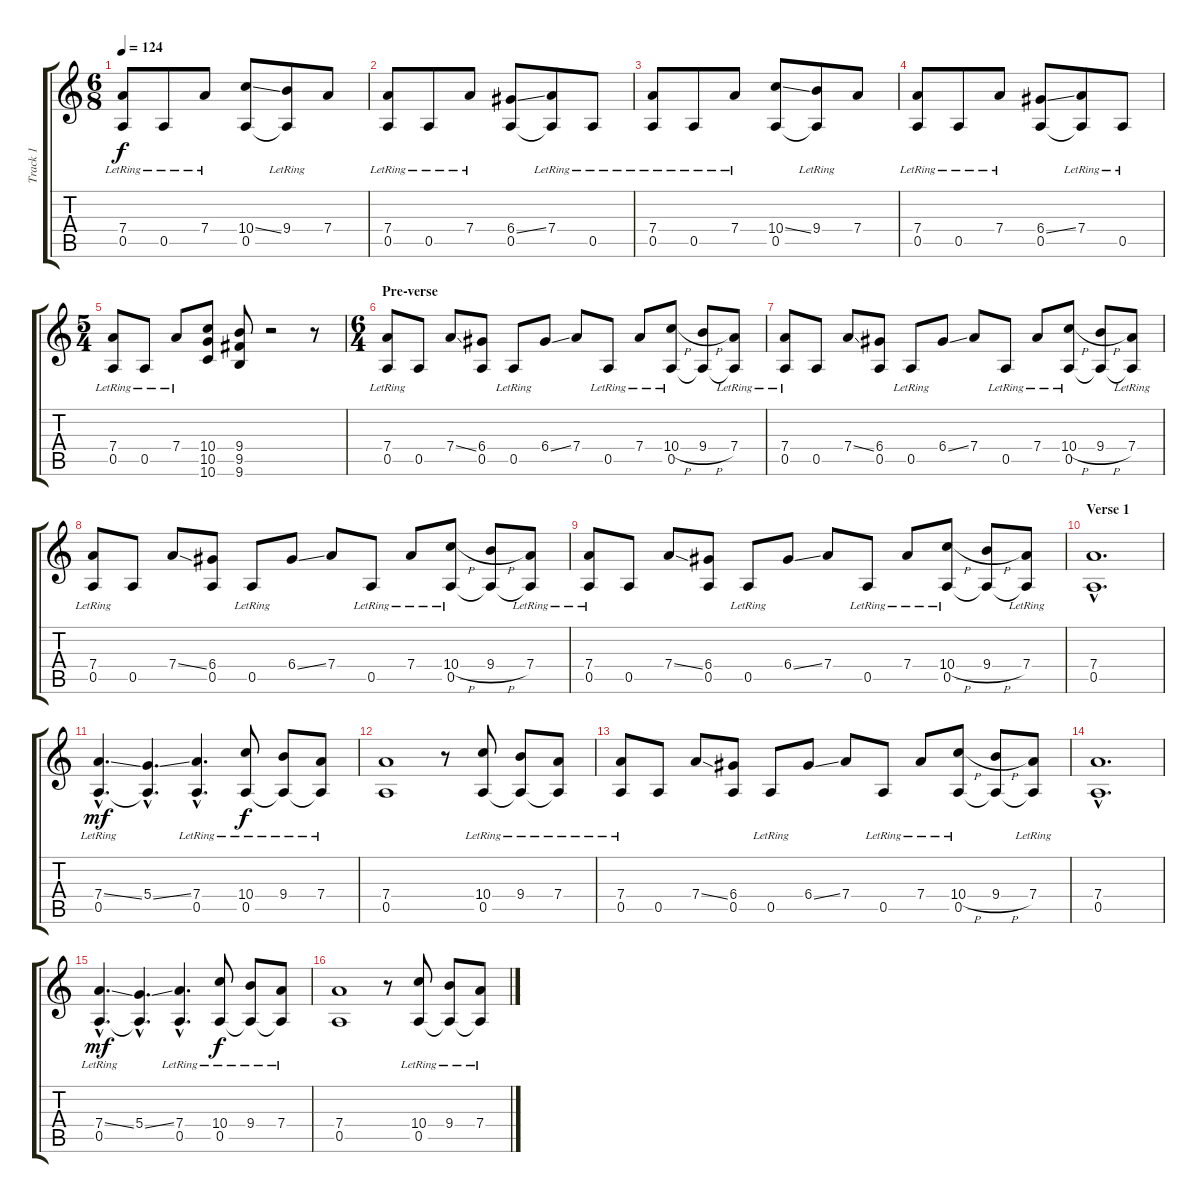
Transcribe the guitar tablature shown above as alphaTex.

\track ("Track 1" "Track 1") {instrument overdrivenguitar}
\staff {score tabs}
\tuning (E4 B3 G3 D3 A2 D2) {hide}
\ts (6 8)
\tempo 124
\clef g2
\ks c
(7.4{lr} 0.5{lr}).8{dy f} 0.5{lr}.8 7.4{lr}.8 (10.4{ss} 0.5).8 (9.4{lr} 0.5{t}).8 7.4.8 |
(7.4{lr} 0.5{lr}).8 0.5{lr}.8 7.4{lr}.8 (6.4{ss} 0.5).8 (7.4{lr} 0.5{t}).8 0.5{lr}.8 |
(7.4{lr} 0.5{lr}).8 0.5{lr}.8 7.4{lr}.8 (10.4{ss} 0.5).8 (9.4{lr} 0.5{t}).8 7.4.8 |
(7.4{lr} 0.5{lr}).8 0.5{lr}.8 7.4{lr}.8 (6.4{ss} 0.5).8 (7.4{lr} 0.5{t}).8 0.5{lr}.8 |
\ts (5 4)
(7.4{lr} 0.5{lr}).8 0.5{lr}.8 7.4{lr}.8 (10.4 10.5 10.6).8 (9.4 9.5 9.6).8 r.2 r.8 |
\ts (6 4)
\section ("" "Pre-verse")
(7.4{lr} 0.5).8 0.5.8 7.4{ss}.8 (6.4 0.5).8 0.5{lr}.8 6.4{ss}.8 7.4.8 0.5{lr}.8 7.4{lr}.8 (10.4{h} 0.5{lr}).8 (9.4{h} 0.5{t}).8 (7.4{lr} 0.5{t}).8 |
(7.4{lr} 0.5).8 0.5.8 7.4{ss}.8 (6.4 0.5).8 0.5{lr}.8 6.4{ss}.8 7.4.8 0.5{lr}.8 7.4{lr}.8 (10.4{h} 0.5{lr}).8 (9.4{h} 0.5{t}).8 (7.4{lr} 0.5{t}).8 |
(7.4{lr} 0.5).8 0.5.8 7.4{ss}.8 (6.4 0.5).8 0.5{lr}.8 6.4{ss}.8 7.4.8 0.5{lr}.8 7.4{lr}.8 (10.4{h} 0.5{lr}).8 (9.4{h} 0.5{t}).8 (7.4{lr} 0.5{t}).8 |
(7.4{lr} 0.5).8 0.5.8 7.4{ss}.8 (6.4 0.5).8 0.5{lr}.8 6.4{ss}.8 7.4.8 0.5{lr}.8 7.4{lr}.8 (10.4{h} 0.5{lr}).8 (9.4{h} 0.5{t}).8 (7.4{lr} 0.5{t}).8 |
\section ("" "Verse 1")
(7.4{hac} 0.5{hac}).1{d volume 0} |
(7.4{ss hac} 0.5{hac lr}).4{d dy mf volume 10} (5.4{ss hac} 0.5{hac t}).4{d} (7.4{hac lr} 0.5{hac lr}).4{d} (10.4{lr} 0.5{lr}).8{dy f} (9.4{lr} 0.5{t}).8 (7.4{lr} 0.5{t}).8 |
(7.4 0.5).1{volume 0} r.8 (10.4{lr} 0.5{lr}).8{volume 10} (9.4{lr} 0.5{t}).8 (7.4{lr} 0.5{t}).8 |
(7.4{lr} 0.5).8 0.5.8 7.4{ss}.8 (6.4 0.5).8 0.5{lr}.8 6.4{ss}.8 7.4.8 0.5{lr}.8 7.4{lr}.8 (10.4{h} 0.5{lr}).8 (9.4{h} 0.5{t}).8 (7.4{lr} 0.5{t}).8 |
(7.4{hac} 0.5{hac}).1{d volume 0} |
(7.4{ss hac} 0.5{hac lr}).4{d dy mf volume 10} (5.4{ss hac} 0.5{hac t}).4{d} (7.4{hac lr} 0.5{hac lr}).4{d} (10.4{lr} 0.5{lr}).8{dy f} (9.4{lr} 0.5{t}).8 (7.4{lr} 0.5{t}).8 |
(7.4 0.5).1{volume 0} r.8 (10.4{lr} 0.5{lr}).8{volume 10} (9.4{lr} 0.5{t}).8 (7.4{lr} 0.5{t}).8
